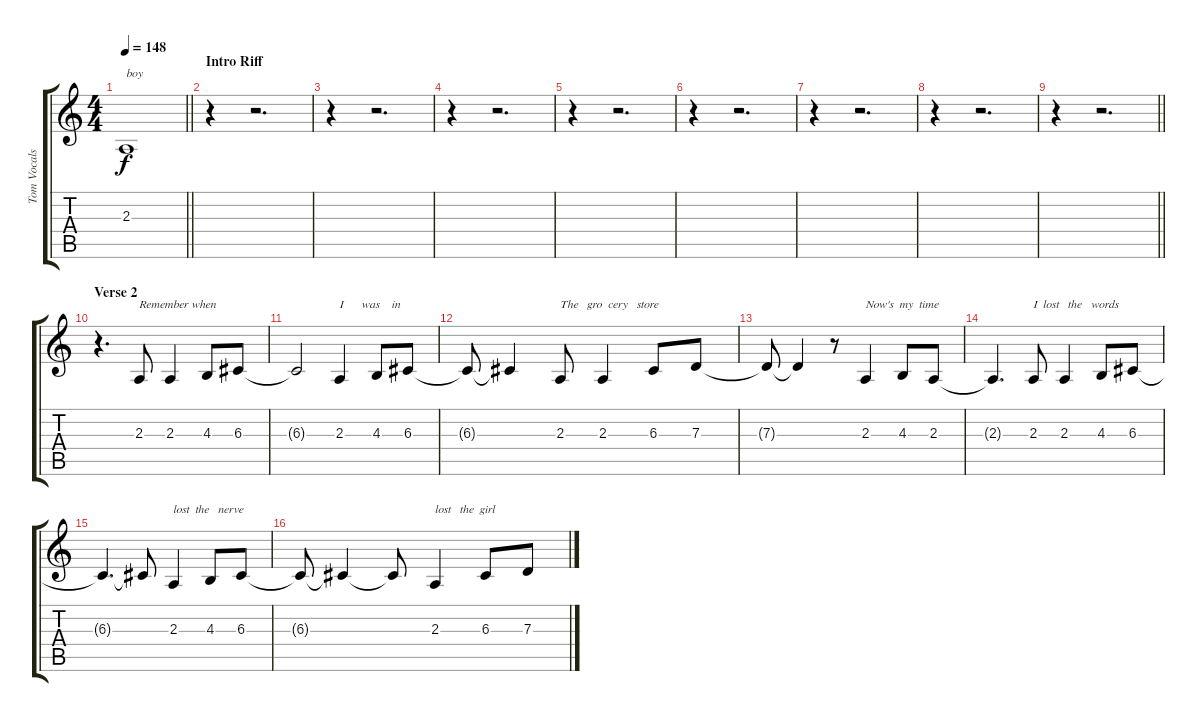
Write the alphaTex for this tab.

\track ("Tom Vocals" "Tom Vocals") {instrument clarinet}
\staff {score tabs}
\tuning (E4 B3 G3 D3 A2 E2) {hide}
\ts (4 4)
\tempo 148
\clef g2
\barLineRight lightlight
\ks c
2.3.1{txt "boy" dy f} |
\section ("" "Intro Riff")
r.4 r.2{d} |
r.4 r.2{d} |
r.4 r.2{d} |
r.4 r.2{d} |
r.4 r.2{d} |
r.4 r.2{d} |
r.4 r.2{d} |
\barLineRight lightlight
r.4 r.2{d} |
\section ("" "Verse 2")
r.4{d} 2.3.8{txt "Remember when"} 2.3.4 4.3.8 6.3.8 |
6.3{t}.2 2.3.4{txt "I      was    in"} 4.3.8 6.3.8 |
6.3{t}.8 6.3{t}.4 2.3.8{txt "The   gro  cery   store"} 2.3.4 6.3.8 7.3.8 |
7.3{t}.8 7.3{t}.4 r.8 2.3.4{txt "Now's  my  time"} 4.3.8 2.3.8 |
2.3{t}.4{d} 2.3.8{txt "I  lost   the   words"} 2.3.4 4.3.8 6.3.8 |
6.3{t}.4{d} 6.3{t}.8 2.3.4{txt "lost  the   nerve"} 4.3.8 6.3.8 |
6.3{t}.8 6.3{t}.4 6.3{t}.8 2.3.4{txt "lost   the  girl"} 6.3.8 7.3.8
